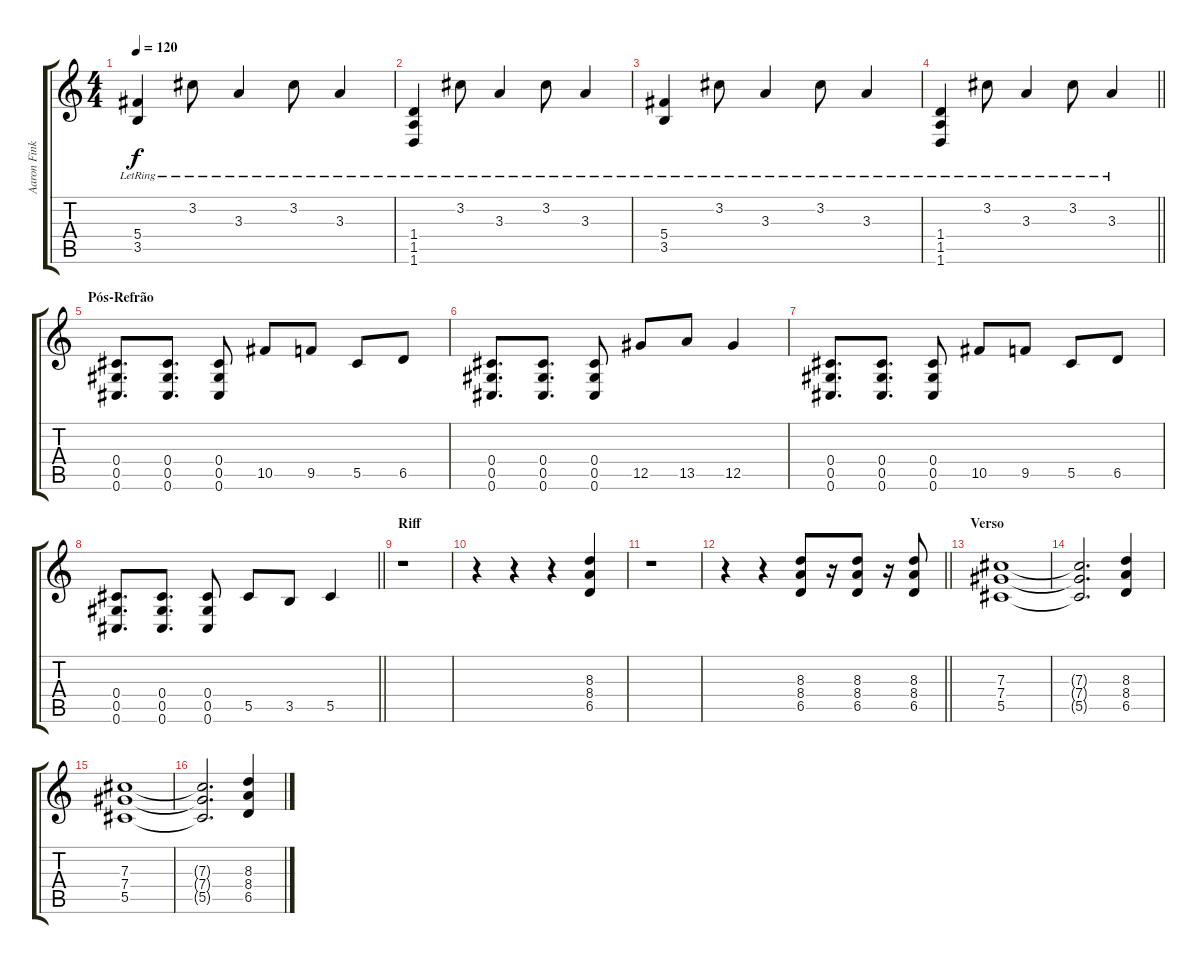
\track ("Aaron Fink" "Aaron Fink") {instrument distortionguitar}
\staff {score tabs}
\tuning (Eb4 Bb3 Gb3 Db3 Ab2 Db2) {hide}
\ts (4 4)
\tempo 120
\clef g2
\ks c
(5.4{lr} 3.5{lr}).4{dy f} 3.2{lr}.8 3.3{lr}.4 3.2{lr}.8 3.3{lr}.4 |
(1.4{lr} 1.5{lr} 1.6{lr}).4 3.2{lr}.8 3.3{lr}.4 3.2{lr}.8 3.3{lr}.4 |
(5.4{lr} 3.5{lr}).4 3.2{lr}.8 3.3{lr}.4 3.2{lr}.8 3.3{lr}.4 |
\barLineRight lightlight
(1.4{lr} 1.5{lr} 1.6{lr}).4 3.2{lr}.8 3.3{lr}.4 3.2{lr}.8 3.3{lr}.4 |
\section ("" "Pós-Refrão")
(0.4 0.5 0.6).8{d} (0.4 0.5 0.6).8{d} (0.4 0.5 0.6).8 10.5.8 9.5.8 5.5.8 6.5.8 |
(0.4 0.5 0.6).8{d} (0.4 0.5 0.6).8{d} (0.4 0.5 0.6).8 12.5.8 13.5.8 12.5.4 |
(0.4 0.5 0.6).8{d} (0.4 0.5 0.6).8{d} (0.4 0.5 0.6).8 10.5.8 9.5.8 5.5.8 6.5.8 |
\barLineRight lightlight
(0.4 0.5 0.6).8{d} (0.4 0.5 0.6).8{d} (0.4 0.5 0.6).8 5.5.8 3.5.8 5.5.4 |
\section ("" "Riff")
r.1 |
r.4 r.4 r.4 (8.3 8.4 6.5).4 |
r.1 |
\barLineRight lightlight
r.4 r.4 (8.3 8.4 6.5).8 r.16 (8.3 8.4 6.5).8 r.16 (8.3 8.4 6.5).8 |
\section ("" "Verso")
(7.3 7.4 5.5).1 |
(7.3{t} 7.4{t} 5.5{t}).2{d} (8.3 8.4 6.5).4 |
(7.3 7.4 5.5).1 |
(7.3{t} 7.4{t} 5.5{t}).2{d} (8.3 8.4 6.5).4
